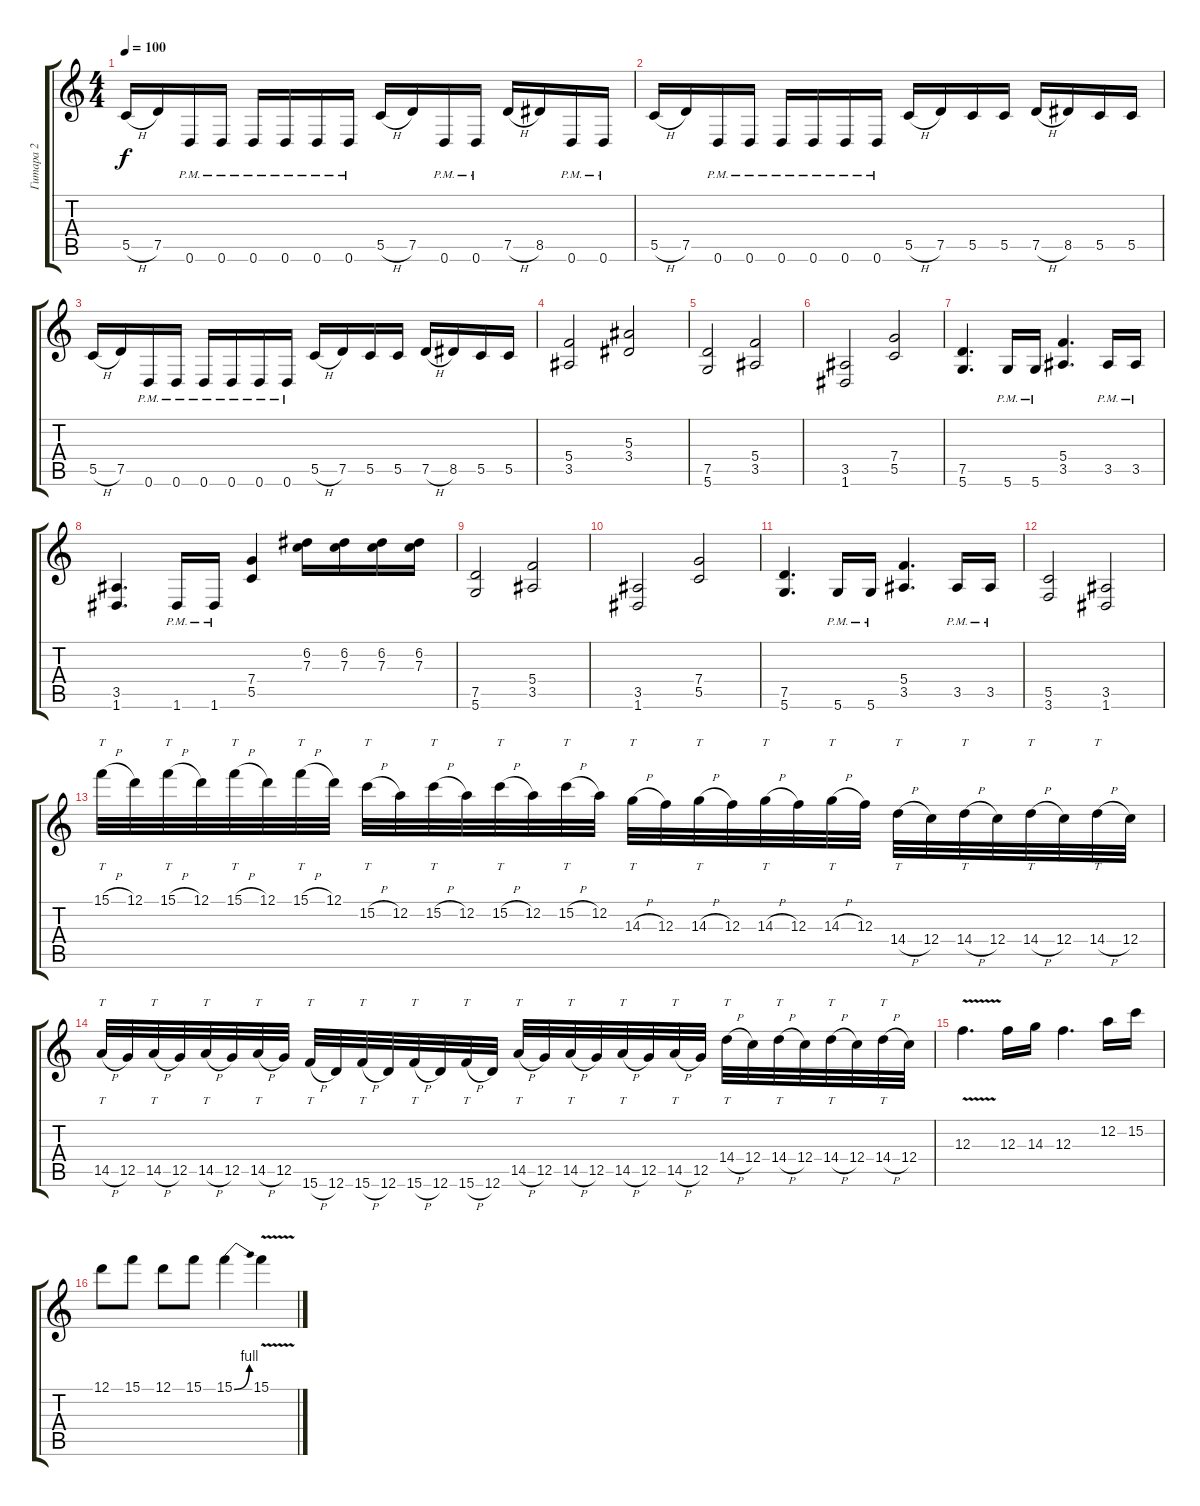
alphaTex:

\track ("Гитара 2" "Гитара 2") {instrument overdrivenguitar}
\staff {score tabs}
\tuning (D4 A3 F3 C3 G2 D2) {hide}
\ts (4 4)
\tempo 100
\clef g2
\ks c
5.5{h}.16{dy f} 7.5.16 0.6{pm}.16 0.6{pm}.16 0.6{pm}.16 0.6{pm}.16 0.6{pm}.16 0.6{pm}.16 5.5{h}.16 7.5.16 0.6{pm}.16 0.6{pm}.16 7.5{h}.16 8.5.16 0.6{pm}.16 0.6{pm}.16 |
5.5{h}.16 7.5.16 0.6{pm}.16 0.6{pm}.16 0.6{pm}.16 0.6{pm}.16 0.6{pm}.16 0.6{pm}.16 5.5{h}.16 7.5.16 5.5.16 5.5.16 7.5{h}.16 8.5.16 5.5.16 5.5.16 |
5.5{h}.16 7.5.16 0.6{pm}.16 0.6{pm}.16 0.6{pm}.16 0.6{pm}.16 0.6{pm}.16 0.6{pm}.16 5.5{h}.16 7.5.16 5.5.16 5.5.16 7.5{h}.16 8.5.16 5.5.16 5.5.16 |
(5.4 3.5).2 (5.3 3.4).2 |
(7.5 5.6).2 (5.4 3.5).2 |
(3.5 1.6).2 (7.4 5.5).2 |
(7.5 5.6).4{d} 5.6{pm}.16 5.6{pm}.16 (5.4 3.5).4{d} 3.5{pm}.16 3.5{pm}.16 |
(3.5 1.6).4{d} 1.6{pm}.16 1.6{pm}.16 (7.4 5.5).4 (6.2 7.3).16 (6.2 7.3).16 (6.2 7.3).16 (6.2 7.3).16 |
(7.5 5.6).2 (5.4 3.5).2 |
(3.5 1.6).2 (7.4 5.5).2 |
(7.5 5.6).4{d} 5.6{pm}.16 5.6{pm}.16 (5.4 3.5).4{d} 3.5{pm}.16 3.5{pm}.16 |
(5.5 3.6).2 (3.5 1.6).2 |
15.1{h}.32{tt} 12.1.32 15.1{h}.32{tt} 12.1.32 15.1{h}.32{tt} 12.1.32 15.1{h}.32{tt} 12.1.32 15.2{h}.32{tt} 12.2.32 15.2{h}.32{tt} 12.2.32 15.2{h}.32{tt} 12.2.32 15.2{h}.32{tt} 12.2.32 14.3{h}.32{tt} 12.3.32 14.3{h}.32{tt} 12.3.32 14.3{h}.32{tt} 12.3.32 14.3{h}.32{tt} 12.3.32 14.4{h}.32{tt} 12.4.32 14.4{h}.32{tt} 12.4.32 14.4{h}.32{tt} 12.4.32 14.4{h}.32{tt} 12.4.32 |
14.5{h}.32{tt} 12.5.32 14.5{h}.32{tt} 12.5.32 14.5{h}.32{tt} 12.5.32 14.5{h}.32{tt} 12.5.32 15.6{h}.32{tt} 12.6.32 15.6{h}.32{tt} 12.6.32 15.6{h}.32{tt} 12.6.32 15.6{h}.32{tt} 12.6.32 14.5{h}.32{tt} 12.5.32 14.5{h}.32{tt} 12.5.32 14.5{h}.32{tt} 12.5.32 14.5{h}.32{tt} 12.5.32 14.4{h}.32{tt} 12.4.32 14.4{h}.32{tt} 12.4.32 14.4{h}.32{tt} 12.4.32 14.4{h}.32{tt} 12.4.32 |
12.3{v}.4{d} 12.3.16 14.3.16 12.3.4{d} 12.2.16 15.2.16 |
12.1.8 15.1.8 12.1.8 15.1.8 15.1{be (bend 0 0 60 4)}.4 15.1{v}.4
